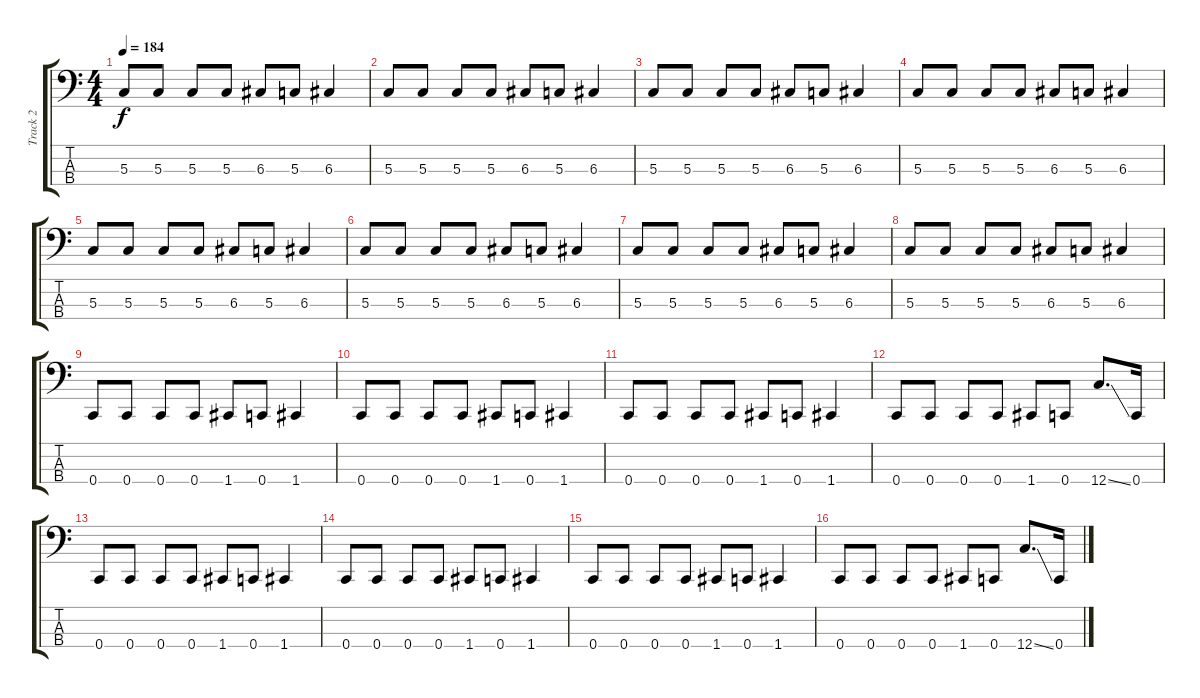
\track ("Track 2" "Track 2") {instrument electricbassfinger}
\staff {score tabs}
\tuning (F2 C2 G1 C1) {hide}
\ts (4 4)
\tempo 184
\clef f4
\ks c
5.3.8{dy f} 5.3.8 5.3.8 5.3.8 6.3.8 5.3.8 6.3.4 |
5.3.8 5.3.8 5.3.8 5.3.8 6.3.8 5.3.8 6.3.4 |
5.3.8 5.3.8 5.3.8 5.3.8 6.3.8 5.3.8 6.3.4 |
5.3.8 5.3.8 5.3.8 5.3.8 6.3.8 5.3.8 6.3.4 |
5.3.8 5.3.8 5.3.8 5.3.8 6.3.8 5.3.8 6.3.4 |
5.3.8 5.3.8 5.3.8 5.3.8 6.3.8 5.3.8 6.3.4 |
5.3.8 5.3.8 5.3.8 5.3.8 6.3.8 5.3.8 6.3.4 |
5.3.8 5.3.8 5.3.8 5.3.8 6.3.8 5.3.8 6.3.4 |
0.4.8 0.4.8 0.4.8 0.4.8 1.4.8 0.4.8 1.4.4 |
0.4.8 0.4.8 0.4.8 0.4.8 1.4.8 0.4.8 1.4.4 |
0.4.8 0.4.8 0.4.8 0.4.8 1.4.8 0.4.8 1.4.4 |
0.4.8 0.4.8 0.4.8 0.4.8 1.4.8 0.4.8 12.4{ss}.8{d} 0.4.16 |
0.4.8 0.4.8 0.4.8 0.4.8 1.4.8 0.4.8 1.4.4 |
0.4.8 0.4.8 0.4.8 0.4.8 1.4.8 0.4.8 1.4.4 |
0.4.8 0.4.8 0.4.8 0.4.8 1.4.8 0.4.8 1.4.4 |
0.4.8 0.4.8 0.4.8 0.4.8 1.4.8 0.4.8 12.4{ss}.8{d} 0.4.16
